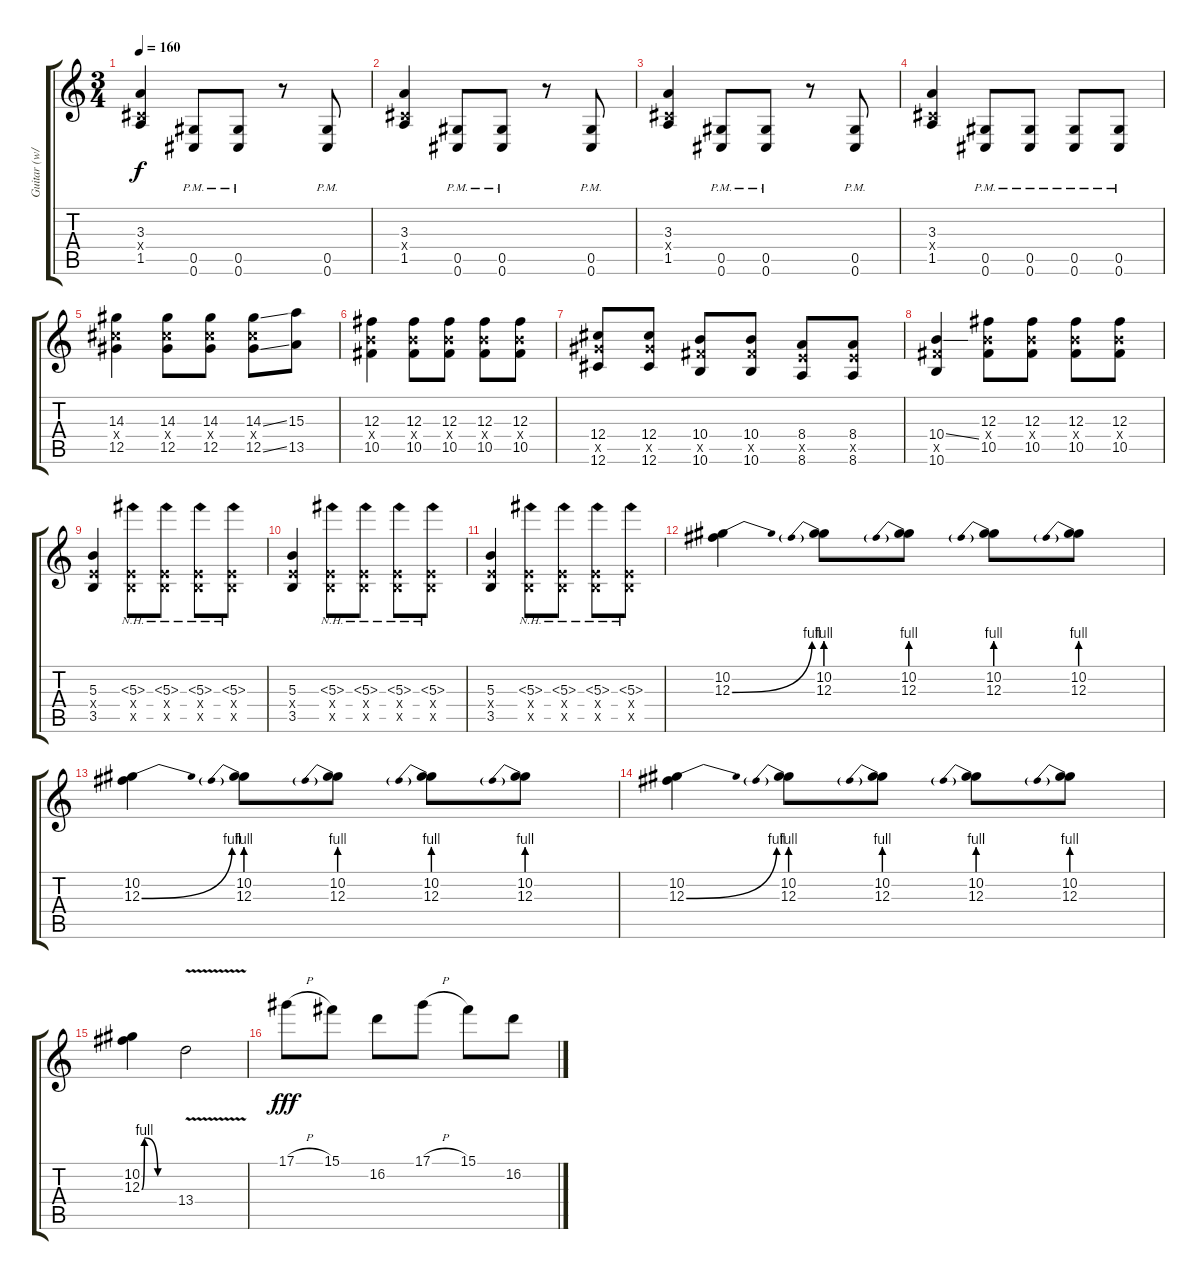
\track ("Guitar (w/ Phaser)" "Guitar (w/") {instrument distortionguitar}
\staff {score tabs}
\tuning (Eb4 Bb3 Gb3 Db3 Ab2 Db2) {hide}
\ts (3 4)
\tempo 160
\clef g2
\ks c
(3.3 0.4{x} 1.5).4{dy f} (0.5{pm} 0.6{pm}).8 (0.5{pm} 0.6{pm}).8 r.8 (0.5{pm} 0.6{pm}).8 |
(3.3 0.4{x} 1.5).4 (0.5{pm} 0.6{pm}).8 (0.5{pm} 0.6{pm}).8 r.8 (0.5{pm} 0.6{pm}).8 |
(3.3 0.4{x} 1.5).4 (0.5{pm} 0.6{pm}).8 (0.5{pm} 0.6{pm}).8 r.8 (0.5{pm} 0.6{pm}).8 |
(3.3 0.4{x} 1.5).4 (0.5{pm} 0.6{pm}).8 (0.5{pm} 0.6{pm}).8 (0.5{pm} 0.6{pm}).8 (0.5{pm} 0.6{pm}).8 |
(14.3 12.4{x} 12.5).4 (14.3 12.4{x} 12.5).8 (14.3 12.4{x} 12.5).8 (14.3{ss} 12.4{x} 12.5{ss}).8 (15.3 13.5).8 |
(12.3 10.4{x} 10.5).4 (12.3 10.4{x} 10.5).8 (12.3 10.4{x} 10.5).8 (12.3 10.4{x} 10.5).8 (12.3 10.4{x} 10.5).8 |
(12.4 12.5{x} 12.6).8 (12.4 12.5{x} 12.6).8 (10.4 10.5{x} 10.6).8 (10.4 10.5{x} 10.6).8 (8.4 8.5{x} 8.6).8 (8.4 8.5{x} 8.6).8 |
(10.4{ss} 10.5{x} 10.6).4 (12.3 10.4{x} 10.5).8 (12.3 10.4{x} 10.5).8 (12.3 10.4{x} 10.5).8 (12.3 10.4{x} 10.5).8 |
(5.3 3.4{x} 3.5).4 (5.3{nh} 3.4{x} 3.5{x}).8 (5.3{nh} 3.4{x} 3.5{x}).8 (5.3{nh} 3.4{x} 3.5{x}).8 (5.3{nh} 3.4{x} 3.5{x}).8 |
(5.3 3.4{x} 3.5).4 (5.3{nh} 3.4{x} 3.5{x}).8 (5.3{nh} 3.4{x} 3.5{x}).8 (5.3{nh} 3.4{x} 3.5{x}).8 (5.3{nh} 3.4{x} 3.5{x}).8 |
(5.3 3.4{x} 3.5).4 (5.3{nh} 3.4{x} 3.5{x}).8 (5.3{nh} 3.4{x} 3.5{x}).8 (5.3{nh} 3.4{x} 3.5{x}).8 (5.3{nh} 3.4{x} 3.5{x}).8 |
(10.2 12.3{be (bend 0 0 60 4)}).4 (10.2 12.3{be (prebend 0 4 60 4)}).8 (10.2 12.3{be (prebend 0 4 60 4)}).8 (10.2 12.3{be (prebend 0 4 60 4)}).8 (10.2 12.3{be (prebend 0 4 60 4)}).8 |
(10.2 12.3{be (bend 0 0 60 4)}).4 (10.2 12.3{be (prebend 0 4 60 4)}).8 (10.2 12.3{be (prebend 0 4 60 4)}).8 (10.2 12.3{be (prebend 0 4 60 4)}).8 (10.2 12.3{be (prebend 0 4 60 4)}).8 |
(10.2 12.3{be (bend 0 0 60 4)}).4 (10.2 12.3{be (prebend 0 4 60 4)}).8 (10.2 12.3{be (prebend 0 4 60 4)}).8 (10.2 12.3{be (prebend 0 4 60 4)}).8 (10.2 12.3{be (prebend 0 4 60 4)}).8 |
(10.2 12.3{be (custom 0 0 5 4 30 0 60 0)}).4 13.4{v}.2 |
17.1{h}.8{dy fff} 15.1.8 16.2.8 17.1{h}.8 15.1.8 16.2.8
